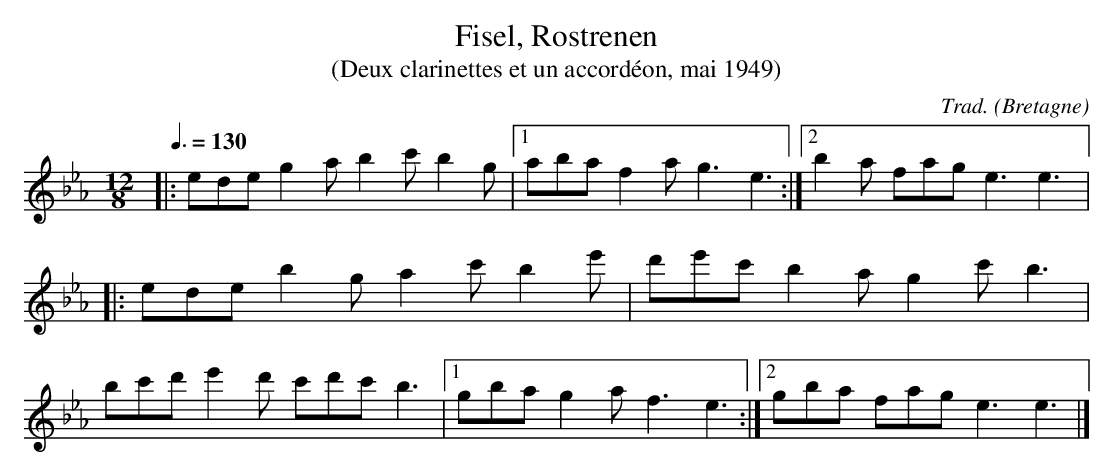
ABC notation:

X:1
T:Fisel, Rostrenen
T:(Deux clarinettes et un accordéon, mai 1949)
C:Trad.
O:Bretagne
M:12/8
L:1/8
Q:3/8=130
K:Eb
|: ede g2a b2c' b2g |1 aba f2a g3 e3 :|2 b2a fag e3 e3 |:
ede b2g a2c' b2e' | d'e'c' b2a g2c' b3 |
bc'd' e'2d' c'd'c' b3 |1 gba g2a f3 e3 :|2 gba fag e3 e3 |]
